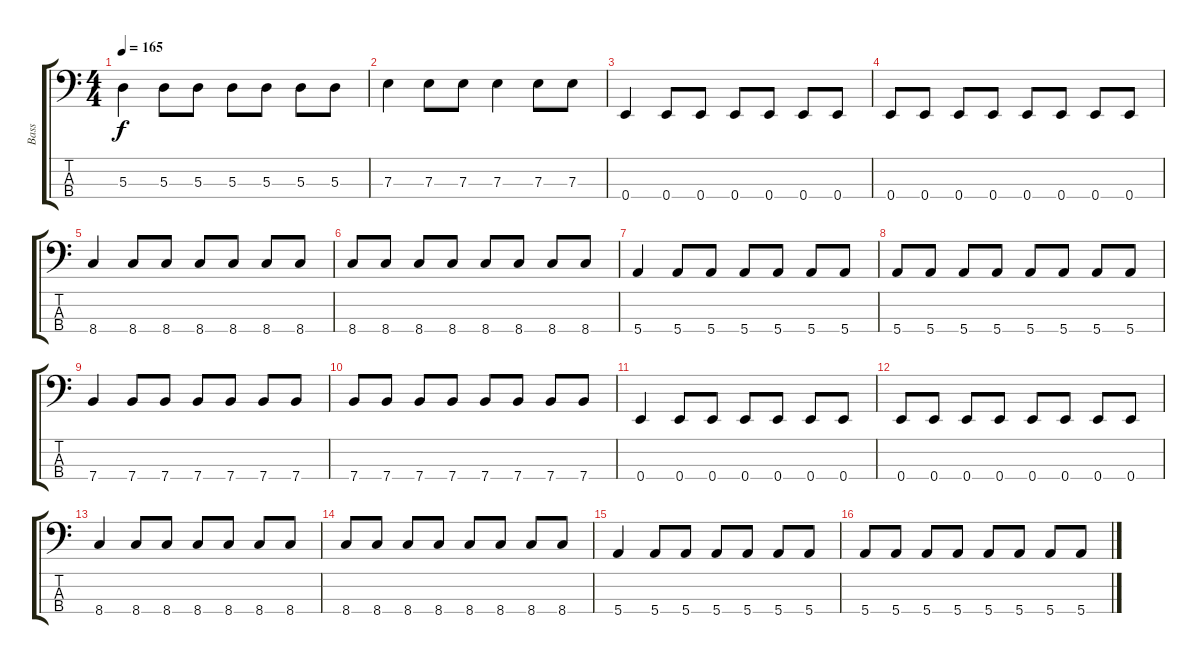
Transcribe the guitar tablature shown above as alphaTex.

\track ("Bass" "Bass") {instrument electricbassfinger}
\staff {score tabs}
\tuning (G2 D2 A1 E1) {hide}
\ts (4 4)
\tempo 165
\clef f4
\ks c
5.3.4{dy f} 5.3.8 5.3.8 5.3.8 5.3.8 5.3.8 5.3.8 |
7.3.4 7.3.8 7.3.8 7.3.4 7.3.8 7.3.8 |
0.4.4 0.4.8 0.4.8 0.4.8 0.4.8 0.4.8 0.4.8 |
0.4.8 0.4.8 0.4.8 0.4.8 0.4.8 0.4.8 0.4.8 0.4.8 |
8.4.4 8.4.8 8.4.8 8.4.8 8.4.8 8.4.8 8.4.8 |
8.4.8 8.4.8 8.4.8 8.4.8 8.4.8 8.4.8 8.4.8 8.4.8 |
5.4.4 5.4.8 5.4.8 5.4.8 5.4.8 5.4.8 5.4.8 |
5.4.8 5.4.8 5.4.8 5.4.8 5.4.8 5.4.8 5.4.8 5.4.8 |
7.4.4 7.4.8 7.4.8 7.4.8 7.4.8 7.4.8 7.4.8 |
7.4.8 7.4.8 7.4.8 7.4.8 7.4.8 7.4.8 7.4.8 7.4.8 |
0.4.4 0.4.8 0.4.8 0.4.8 0.4.8 0.4.8 0.4.8 |
0.4.8 0.4.8 0.4.8 0.4.8 0.4.8 0.4.8 0.4.8 0.4.8 |
8.4.4 8.4.8 8.4.8 8.4.8 8.4.8 8.4.8 8.4.8 |
8.4.8 8.4.8 8.4.8 8.4.8 8.4.8 8.4.8 8.4.8 8.4.8 |
5.4.4 5.4.8 5.4.8 5.4.8 5.4.8 5.4.8 5.4.8 |
5.4.8 5.4.8 5.4.8 5.4.8 5.4.8 5.4.8 5.4.8 5.4.8
